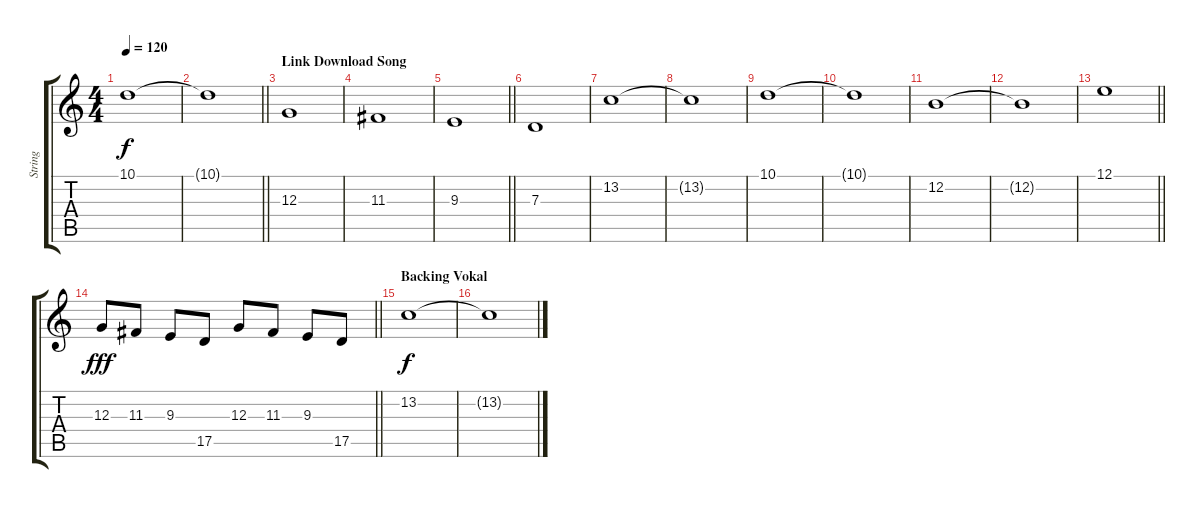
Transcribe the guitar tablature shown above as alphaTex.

\track ("String" "String") {instrument stringensemble1}
\staff {score tabs}
\tuning (E4 B3 G3 D3 A2 E2) {hide}
\ts (4 4)
\tempo 120
\clef g2
\ks c
10.1.1{dy f} |
\barLineRight lightlight
10.1{t}.1 |
\section ("" "Link Download Song")
12.3.1 |
11.3.1 |
\barLineRight lightlight
9.3.1 |
7.3.1 |
13.2.1 |
13.2{t}.1 |
10.1.1 |
10.1{t}.1 |
12.2.1 |
12.2{t}.1 |
\barLineRight lightlight
12.1.1 |
\barLineRight lightlight
12.3.8{dy fff} 11.3.8 9.3.8 17.5.8 12.3.8 11.3.8 9.3.8 17.5.8 |
\section ("" "Backing Vokal")
13.2.1{dy f} |
13.2{t}.1
